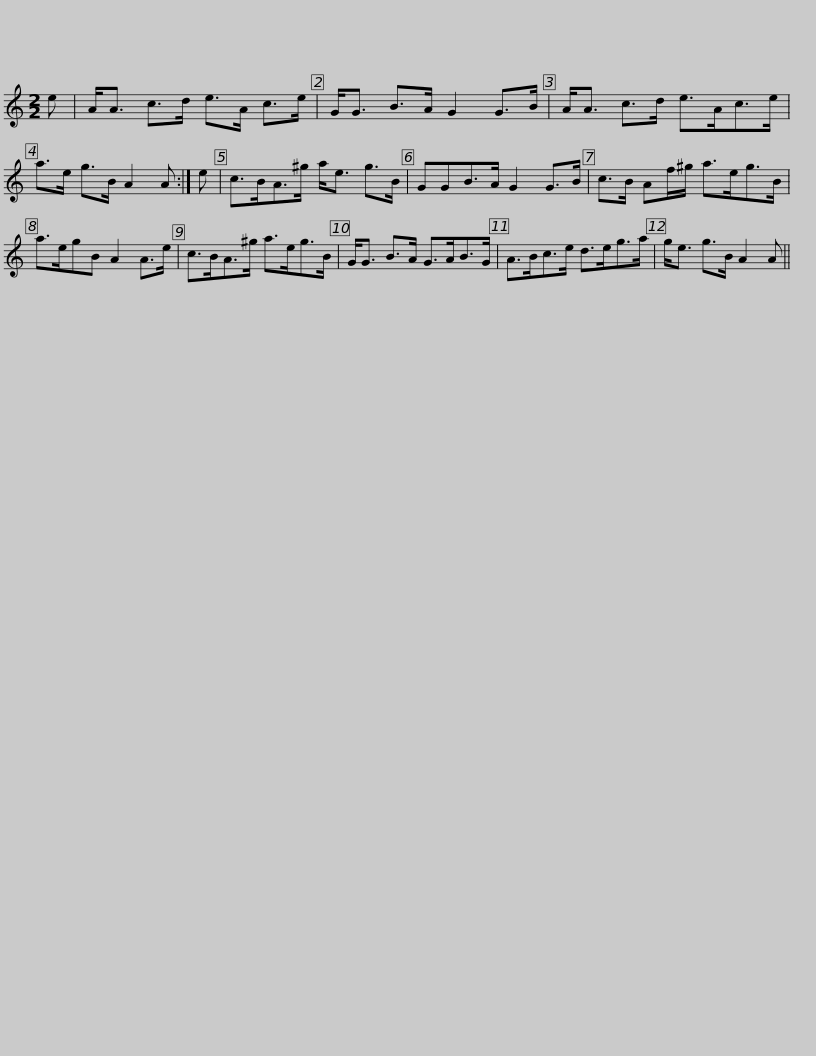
X:1
L:1/8
M:2/2
I:linebreak $
K:C
V:1 treble
V:1
 e | A<A c>d e>A c>e | G<G B>A G2 G>B | A<A c>d e>Ac>e | a>e g>B A2 A :| %5
 e |$ c>BA>^g a<e g>B | GGB>A G2 G>B | c>B Af/^g/ a>eg>B | a>egB A2 A>e |$ %10
 c>BA>^g a>eg>B | G<G B>A G>AB>G | A>Bc>e d>eg>a | g<e g>B A2 A || %14
